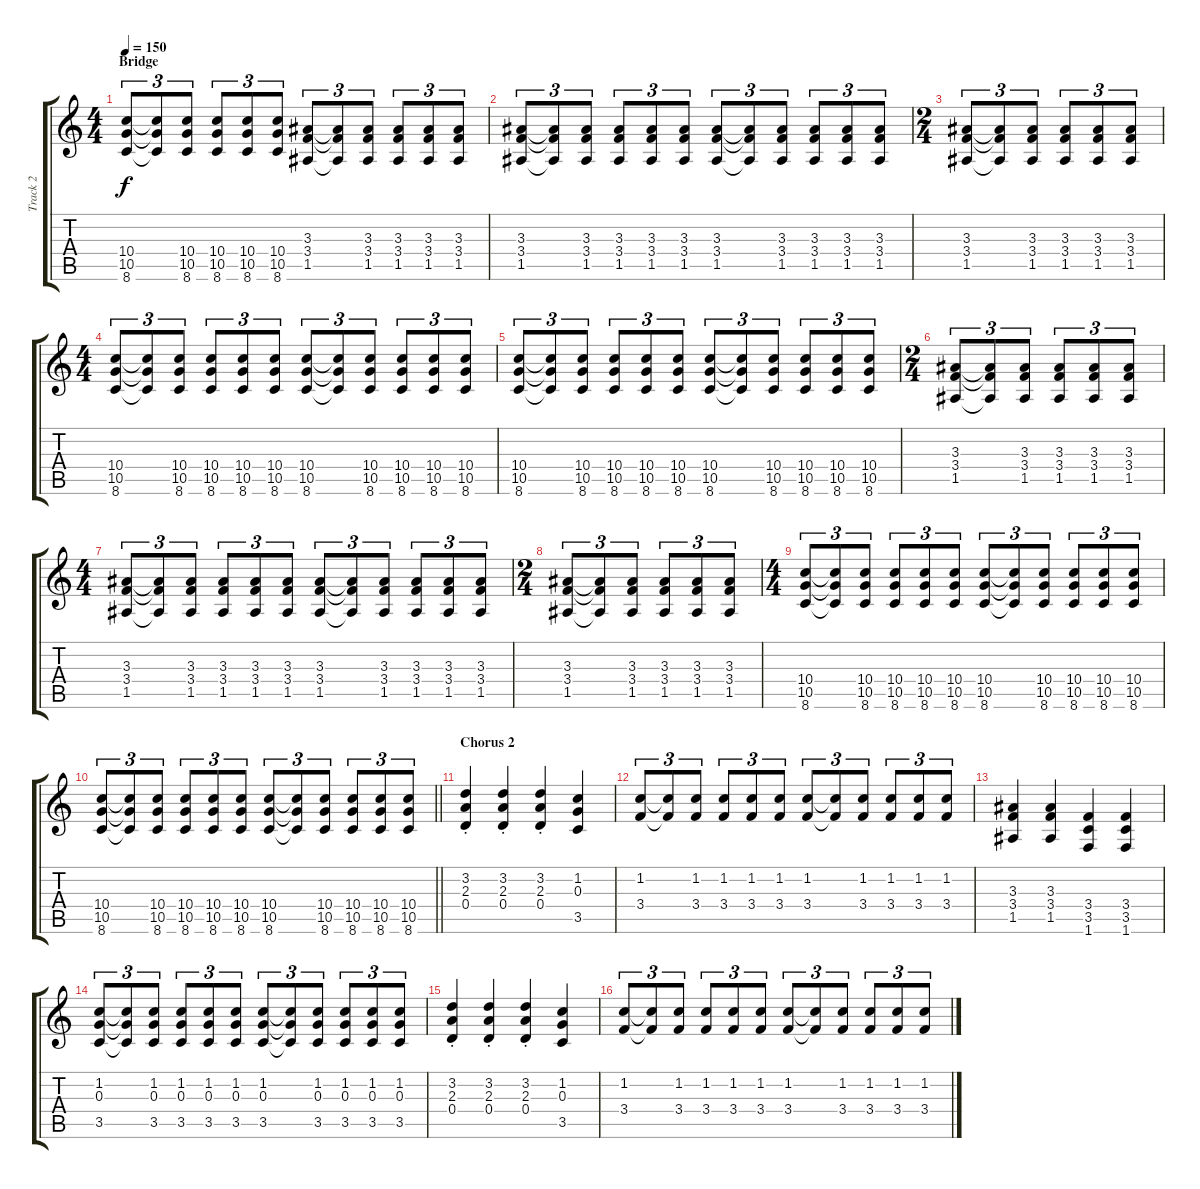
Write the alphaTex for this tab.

\track ("Track 2" "Track 2") {instrument distortionguitar}
\staff {score tabs}
\tuning (E4 B3 G3 D3 A2 E2) {hide}
\ts (4 4)
\section ("" "Bridge")
\tempo 150
\clef g2
\ks c
(10.4 10.5 8.6).8{tu (3 2) dy f} (10.4{t} 10.5{t} 8.6{t}).8{tu (3 2)} (10.4 10.5 8.6).8{tu (3 2)} (10.4 10.5 8.6).8{tu (3 2)} (10.4 10.5 8.6).8{tu (3 2)} (10.4 10.5 8.6).8{tu (3 2)} (3.3 3.4 1.5).8{tu (3 2)} (3.3{t} 3.4{t} 1.5{t}).8{tu (3 2)} (3.3 3.4 1.5).8{tu (3 2)} (3.3 3.4 1.5).8{tu (3 2)} (3.3 3.4 1.5).8{tu (3 2)} (3.3 3.4 1.5).8{tu (3 2)} |
(3.3 3.4 1.5).8{tu (3 2)} (3.3{t} 3.4{t} 1.5{t}).8{tu (3 2)} (3.3 3.4 1.5).8{tu (3 2)} (3.3 3.4 1.5).8{tu (3 2)} (3.3 3.4 1.5).8{tu (3 2)} (3.3 3.4 1.5).8{tu (3 2)} (3.3 3.4 1.5).8{tu (3 2)} (3.3{t} 3.4{t} 1.5{t}).8{tu (3 2)} (3.3 3.4 1.5).8{tu (3 2)} (3.3 3.4 1.5).8{tu (3 2)} (3.3 3.4 1.5).8{tu (3 2)} (3.3 3.4 1.5).8{tu (3 2)} |
\ts (2 4)
(3.3 3.4 1.5).8{tu (3 2)} (3.3{t} 3.4{t} 1.5{t}).8{tu (3 2)} (3.3 3.4 1.5).8{tu (3 2)} (3.3 3.4 1.5).8{tu (3 2)} (3.3 3.4 1.5).8{tu (3 2)} (3.3 3.4 1.5).8{tu (3 2)} |
\ts (4 4)
(10.4 10.5 8.6).8{tu (3 2)} (10.4{t} 10.5{t} 8.6{t}).8{tu (3 2)} (10.4 10.5 8.6).8{tu (3 2)} (10.4 10.5 8.6).8{tu (3 2)} (10.4 10.5 8.6).8{tu (3 2)} (10.4 10.5 8.6).8{tu (3 2)} (10.4 10.5 8.6).8{tu (3 2)} (10.4{t} 10.5{t} 8.6{t}).8{tu (3 2)} (10.4 10.5 8.6).8{tu (3 2)} (10.4 10.5 8.6).8{tu (3 2)} (10.4 10.5 8.6).8{tu (3 2)} (10.4 10.5 8.6).8{tu (3 2)} |
(10.4 10.5 8.6).8{tu (3 2)} (10.4{t} 10.5{t} 8.6{t}).8{tu (3 2)} (10.4 10.5 8.6).8{tu (3 2)} (10.4 10.5 8.6).8{tu (3 2)} (10.4 10.5 8.6).8{tu (3 2)} (10.4 10.5 8.6).8{tu (3 2)} (10.4 10.5 8.6).8{tu (3 2)} (10.4{t} 10.5{t} 8.6{t}).8{tu (3 2)} (10.4 10.5 8.6).8{tu (3 2)} (10.4 10.5 8.6).8{tu (3 2)} (10.4 10.5 8.6).8{tu (3 2)} (10.4 10.5 8.6).8{tu (3 2)} |
\ts (2 4)
(3.3 3.4 1.5).8{tu (3 2)} (3.3{t} 3.4{t} 1.5{t}).8{tu (3 2)} (3.3 3.4 1.5).8{tu (3 2)} (3.3 3.4 1.5).8{tu (3 2)} (3.3 3.4 1.5).8{tu (3 2)} (3.3 3.4 1.5).8{tu (3 2)} |
\ts (4 4)
(3.3 3.4 1.5).8{tu (3 2)} (3.3{t} 3.4{t} 1.5{t}).8{tu (3 2)} (3.3 3.4 1.5).8{tu (3 2)} (3.3 3.4 1.5).8{tu (3 2)} (3.3 3.4 1.5).8{tu (3 2)} (3.3 3.4 1.5).8{tu (3 2)} (3.3 3.4 1.5).8{tu (3 2)} (3.3{t} 3.4{t} 1.5{t}).8{tu (3 2)} (3.3 3.4 1.5).8{tu (3 2)} (3.3 3.4 1.5).8{tu (3 2)} (3.3 3.4 1.5).8{tu (3 2)} (3.3 3.4 1.5).8{tu (3 2)} |
\ts (2 4)
(3.3 3.4 1.5).8{tu (3 2)} (3.3{t} 3.4{t} 1.5{t}).8{tu (3 2)} (3.3 3.4 1.5).8{tu (3 2)} (3.3 3.4 1.5).8{tu (3 2)} (3.3 3.4 1.5).8{tu (3 2)} (3.3 3.4 1.5).8{tu (3 2)} |
\ts (4 4)
(10.4 10.5 8.6).8{tu (3 2)} (10.4{t} 10.5{t} 8.6{t}).8{tu (3 2)} (10.4 10.5 8.6).8{tu (3 2)} (10.4 10.5 8.6).8{tu (3 2)} (10.4 10.5 8.6).8{tu (3 2)} (10.4 10.5 8.6).8{tu (3 2)} (10.4 10.5 8.6).8{tu (3 2)} (10.4{t} 10.5{t} 8.6{t}).8{tu (3 2)} (10.4 10.5 8.6).8{tu (3 2)} (10.4 10.5 8.6).8{tu (3 2)} (10.4 10.5 8.6).8{tu (3 2)} (10.4 10.5 8.6).8{tu (3 2)} |
\barLineRight lightlight
(10.4 10.5 8.6).8{tu (3 2)} (10.4{t} 10.5{t} 8.6{t}).8{tu (3 2)} (10.4 10.5 8.6).8{tu (3 2)} (10.4 10.5 8.6).8{tu (3 2)} (10.4 10.5 8.6).8{tu (3 2)} (10.4 10.5 8.6).8{tu (3 2)} (10.4 10.5 8.6).8{tu (3 2)} (10.4{t} 10.5{t} 8.6{t}).8{tu (3 2)} (10.4 10.5 8.6).8{tu (3 2)} (10.4 10.5 8.6).8{tu (3 2)} (10.4 10.5 8.6).8{tu (3 2)} (10.4 10.5 8.6).8{tu (3 2)} |
\section ("" "Chorus 2")
(3.2{st} 2.3{st} 0.4{st}).4 (3.2{st} 2.3{st} 0.4{st}).4 (3.2{st} 2.3{st} 0.4{st}).4 (1.2 0.3 3.5).4 |
(1.2 3.4).8{tu (3 2)} (1.2{t} 3.4{t}).8{tu (3 2)} (1.2 3.4).8{tu (3 2)} (1.2 3.4).8{tu (3 2)} (1.2 3.4).8{tu (3 2)} (1.2 3.4).8{tu (3 2)} (1.2 3.4).8{tu (3 2)} (1.2{t} 3.4{t}).8{tu (3 2)} (1.2 3.4).8{tu (3 2)} (1.2 3.4).8{tu (3 2)} (1.2 3.4).8{tu (3 2)} (1.2 3.4).8{tu (3 2)} |
(3.3 3.4 1.5).4 (3.3 3.4 1.5).4 (3.4 3.5 1.6).4 (3.4 3.5 1.6).4 |
(1.2 0.3 3.5).8{tu (3 2)} (1.2{t} 0.3{t} 3.5{t}).8{tu (3 2)} (1.2 0.3 3.5).8{tu (3 2)} (1.2 0.3 3.5).8{tu (3 2)} (1.2 0.3 3.5).8{tu (3 2)} (1.2 0.3 3.5).8{tu (3 2)} (1.2 0.3 3.5).8{tu (3 2)} (1.2{t} 0.3{t} 3.5{t}).8{tu (3 2)} (1.2 0.3 3.5).8{tu (3 2)} (1.2 0.3 3.5).8{tu (3 2)} (1.2 0.3 3.5).8{tu (3 2)} (1.2 0.3 3.5).8{tu (3 2)} |
(3.2{st} 2.3{st} 0.4{st}).4 (3.2{st} 2.3{st} 0.4{st}).4 (3.2{st} 2.3{st} 0.4{st}).4 (1.2 0.3 3.5).4 |
(1.2 3.4).8{tu (3 2)} (1.2{t} 3.4{t}).8{tu (3 2)} (1.2 3.4).8{tu (3 2)} (1.2 3.4).8{tu (3 2)} (1.2 3.4).8{tu (3 2)} (1.2 3.4).8{tu (3 2)} (1.2 3.4).8{tu (3 2)} (1.2{t} 3.4{t}).8{tu (3 2)} (1.2 3.4).8{tu (3 2)} (1.2 3.4).8{tu (3 2)} (1.2 3.4).8{tu (3 2)} (1.2 3.4).8{tu (3 2)}
